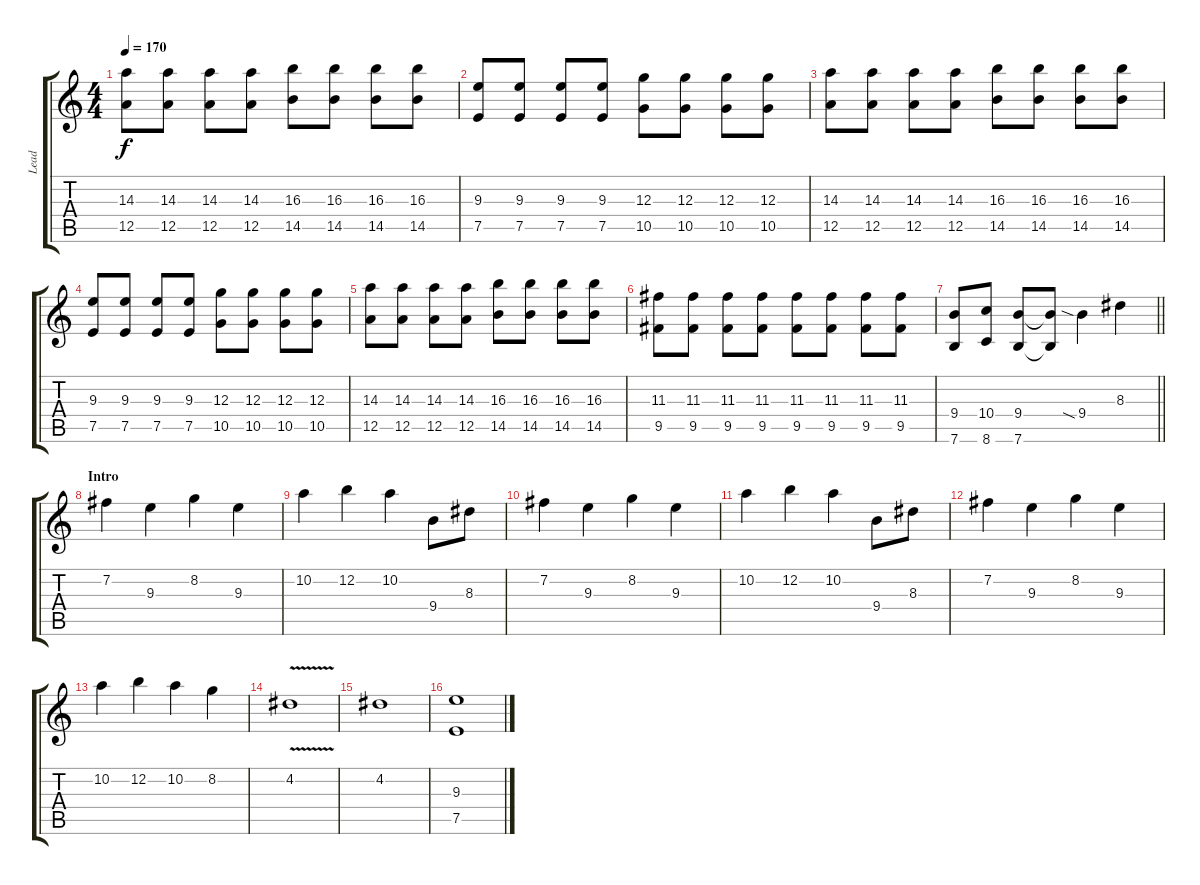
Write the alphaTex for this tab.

\track ("Lead" "Lead") {instrument overdrivenguitar}
\staff {score tabs}
\tuning (E4 B3 G3 D3 A2 E2) {hide}
\ts (4 4)
\tempo 170
\clef g2
\ks c
(14.3 12.5).8{dy f} (14.3 12.5).8 (14.3 12.5).8 (14.3 12.5).8 (16.3 14.5).8 (16.3 14.5).8 (16.3 14.5).8 (16.3 14.5).8 |
(9.3 7.5).8 (9.3 7.5).8 (9.3 7.5).8 (9.3 7.5).8 (12.3 10.5).8 (12.3 10.5).8 (12.3 10.5).8 (12.3 10.5).8 |
(14.3 12.5).8 (14.3 12.5).8 (14.3 12.5).8 (14.3 12.5).8 (16.3 14.5).8 (16.3 14.5).8 (16.3 14.5).8 (16.3 14.5).8 |
(9.3 7.5).8 (9.3 7.5).8 (9.3 7.5).8 (9.3 7.5).8 (12.3 10.5).8 (12.3 10.5).8 (12.3 10.5).8 (12.3 10.5).8 |
(14.3 12.5).8 (14.3 12.5).8 (14.3 12.5).8 (14.3 12.5).8 (16.3 14.5).8 (16.3 14.5).8 (16.3 14.5).8 (16.3 14.5).8 |
(11.3 9.5).8 (11.3 9.5).8 (11.3 9.5).8 (11.3 9.5).8 (11.3 9.5).8 (11.3 9.5).8 (11.3 9.5).8 (11.3 9.5).8 |
\barLineRight lightlight
(9.4 7.6).8 (10.4 8.6).8 (9.4 7.6).8 (9.4{t} 7.6{t}).8 9.4{sia}.4 8.3.4 |
\section ("" "Intro")
7.2.4 9.3.4 8.2.4 9.3.4 |
10.2.4 12.2.4 10.2.4 9.4.8 8.3.8 |
7.2.4 9.3.4 8.2.4 9.3.4 |
10.2.4 12.2.4 10.2.4 9.4.8 8.3.8 |
7.2.4 9.3.4 8.2.4 9.3.4 |
10.2.4 12.2.4 10.2.4 8.2.4 |
4.2{v}.1 |
4.2.1 |
(9.3 7.5).1
